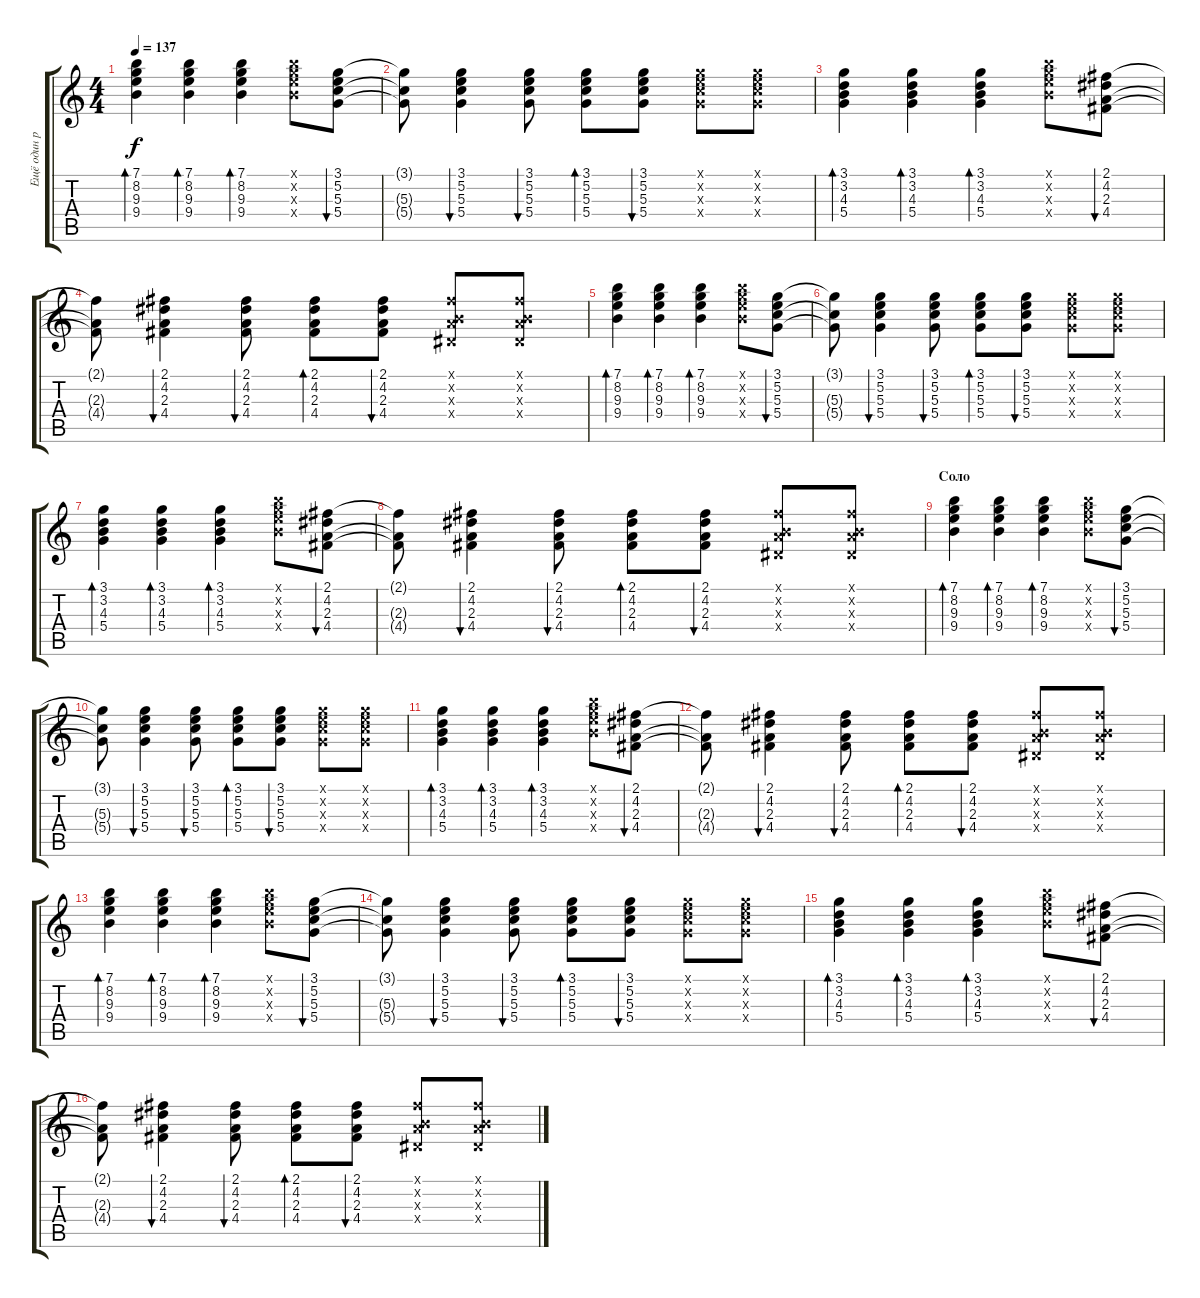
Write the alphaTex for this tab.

\track ("Ещё один ритм" "Ещё один р") {instrument electricguitarclean}
\staff {score tabs}
\tuning (E4 B3 G3 D3 A2 E2) {hide}
\ts (4 4)
\tempo 137
\clef g2
\ks c
(7.1 8.2 9.3 9.4).4{bd 30 dy f} (7.1 8.2 9.3 9.4).4{bd 30} (7.1 8.2 9.3 9.4).4{bd 30} (7.1{x} 8.2{x} 9.3{x} 9.4{x}).8 (3.1 5.2 5.3 5.4).8{bu 30} |
(3.1{t} 5.3{t} 5.4{t}).8 (3.1 5.2 5.3 5.4).4{bu 30} (3.1 5.2 5.3 5.4).8{bu 30} (3.1 5.2 5.3 5.4).8{bd 30} (3.1 5.2 5.3 5.4).8{bu 30} (3.1{x} 5.2{x} 5.3{x} 5.4{x}).8 (3.1{x} 5.2{x} 5.3{x} 5.4{x}).8 |
(3.1 3.2 4.3 5.4).4{bd 30} (3.1 3.2 4.3 5.4).4{bd 30} (3.1 3.2 4.3 5.4).4{bd 30} (7.1{x} 8.2{x} 9.3{x} 9.4{x}).8 (2.1 4.2 2.3 4.4).8{bu 30} |
(2.1{t} 2.3{t} 4.4{t}).8 (2.1 4.2 2.3 4.4).4{bu 30} (2.1 4.2 2.3 4.4).8{bu 30} (2.1 4.2 2.3 4.4).8{bd 30} (2.1 4.2 2.3 4.4).8{bu 30} (2.1{x} 0.2{x} 2.3{x} 1.4{x}).8 (2.1{x} 0.2{x} 2.3{x} 1.4{x}).8 |
(7.1 8.2 9.3 9.4).4{bd 30} (7.1 8.2 9.3 9.4).4{bd 30} (7.1 8.2 9.3 9.4).4{bd 30} (7.1{x} 8.2{x} 9.3{x} 9.4{x}).8 (3.1 5.2 5.3 5.4).8{bu 30} |
(3.1{t} 5.3{t} 5.4{t}).8 (3.1 5.2 5.3 5.4).4{bu 30} (3.1 5.2 5.3 5.4).8{bu 30} (3.1 5.2 5.3 5.4).8{bd 30} (3.1 5.2 5.3 5.4).8{bu 30} (3.1{x} 5.2{x} 5.3{x} 5.4{x}).8 (3.1{x} 5.2{x} 5.3{x} 5.4{x}).8 |
(3.1 3.2 4.3 5.4).4{bd 30} (3.1 3.2 4.3 5.4).4{bd 30} (3.1 3.2 4.3 5.4).4{bd 30} (7.1{x} 8.2{x} 9.3{x} 9.4{x}).8 (2.1 4.2 2.3 4.4).8{bu 30} |
(2.1{t} 2.3{t} 4.4{t}).8 (2.1 4.2 2.3 4.4).4{bu 30} (2.1 4.2 2.3 4.4).8{bu 30} (2.1 4.2 2.3 4.4).8{bd 30} (2.1 4.2 2.3 4.4).8{bu 30} (2.1{x} 0.2{x} 2.3{x} 1.4{x}).8 (2.1{x} 0.2{x} 2.3{x} 1.4{x}).8 |
\section ("" "Соло")
(7.1 8.2 9.3 9.4).4{bd 30} (7.1 8.2 9.3 9.4).4{bd 30} (7.1 8.2 9.3 9.4).4{bd 30} (7.1{x} 8.2{x} 9.3{x} 9.4{x}).8 (3.1 5.2 5.3 5.4).8{bu 30} |
(3.1{t} 5.3{t} 5.4{t}).8 (3.1 5.2 5.3 5.4).4{bu 30} (3.1 5.2 5.3 5.4).8{bu 30} (3.1 5.2 5.3 5.4).8{bd 30} (3.1 5.2 5.3 5.4).8{bu 30} (3.1{x} 5.2{x} 5.3{x} 5.4{x}).8 (3.1{x} 5.2{x} 5.3{x} 5.4{x}).8 |
(3.1 3.2 4.3 5.4).4{bd 30} (3.1 3.2 4.3 5.4).4{bd 30} (3.1 3.2 4.3 5.4).4{bd 30} (7.1{x} 8.2{x} 9.3{x} 9.4{x}).8 (2.1 4.2 2.3 4.4).8{bu 30} |
(2.1{t} 2.3{t} 4.4{t}).8 (2.1 4.2 2.3 4.4).4{bu 30} (2.1 4.2 2.3 4.4).8{bu 30} (2.1 4.2 2.3 4.4).8{bd 30} (2.1 4.2 2.3 4.4).8{bu 30} (2.1{x} 0.2{x} 2.3{x} 1.4{x}).8 (2.1{x} 0.2{x} 2.3{x} 1.4{x}).8 |
(7.1 8.2 9.3 9.4).4{bd 30} (7.1 8.2 9.3 9.4).4{bd 30} (7.1 8.2 9.3 9.4).4{bd 30} (7.1{x} 8.2{x} 9.3{x} 9.4{x}).8 (3.1 5.2 5.3 5.4).8{bu 30} |
(3.1{t} 5.3{t} 5.4{t}).8 (3.1 5.2 5.3 5.4).4{bu 30} (3.1 5.2 5.3 5.4).8{bu 30} (3.1 5.2 5.3 5.4).8{bd 30} (3.1 5.2 5.3 5.4).8{bu 30} (3.1{x} 5.2{x} 5.3{x} 5.4{x}).8 (3.1{x} 5.2{x} 5.3{x} 5.4{x}).8 |
(3.1 3.2 4.3 5.4).4{bd 30} (3.1 3.2 4.3 5.4).4{bd 30} (3.1 3.2 4.3 5.4).4{bd 30} (7.1{x} 8.2{x} 9.3{x} 9.4{x}).8 (2.1 4.2 2.3 4.4).8{bu 30} |
(2.1{t} 2.3{t} 4.4{t}).8 (2.1 4.2 2.3 4.4).4{bu 30} (2.1 4.2 2.3 4.4).8{bu 30} (2.1 4.2 2.3 4.4).8{bd 30} (2.1 4.2 2.3 4.4).8{bu 30} (2.1{x} 0.2{x} 2.3{x} 1.4{x}).8 (2.1{x} 0.2{x} 2.3{x} 1.4{x}).8
